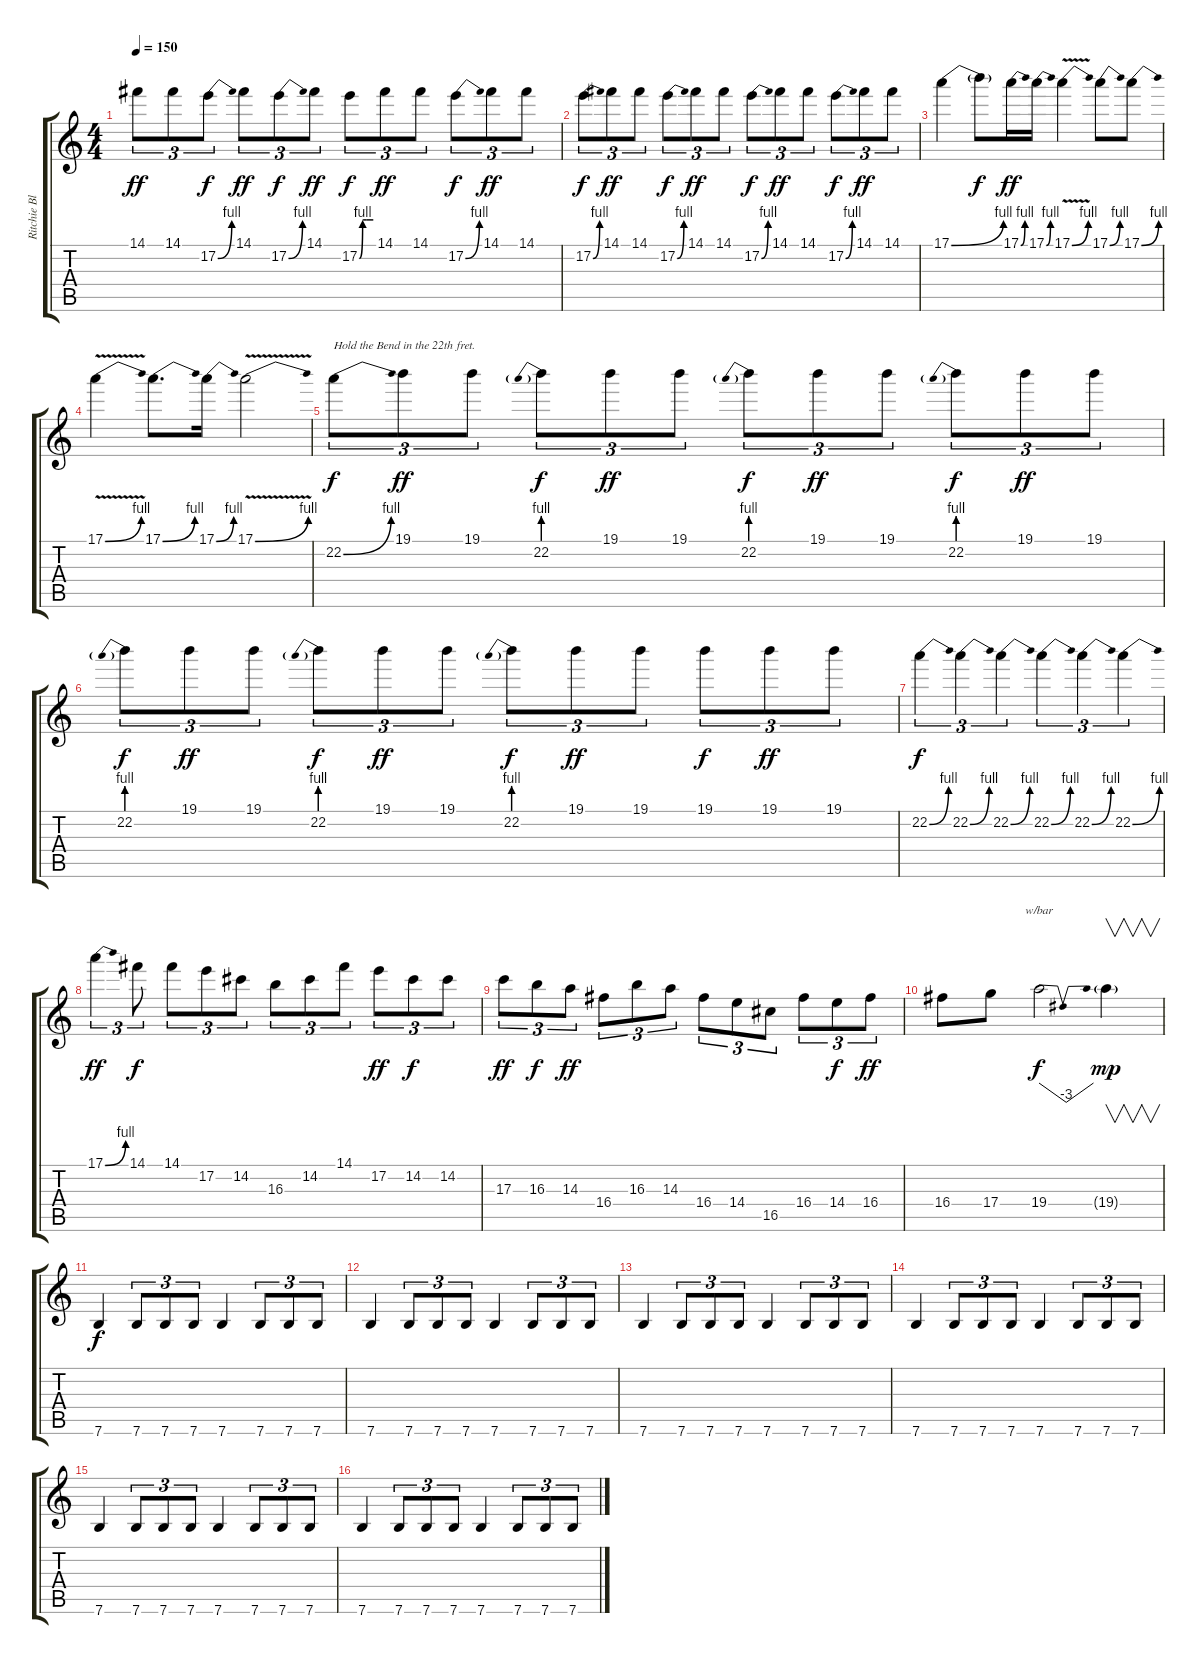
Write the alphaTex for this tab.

\track ("Ritchie Blackmore" "Ritchie Bl") {instrument distortionguitar}
\staff {score tabs}
\tuning (E4 B3 G3 D3 A2 E2) {hide}
\ts (4 4)
\tempo 150
\clef g2
\ks c
14.1.8{tu (3 2) dy ff} 14.1.8{tu (3 2)} 17.2{be (bend 0 0 60 4)}.8{tu (3 2) dy f} 14.1.8{tu (3 2) dy ff} 17.2{be (bend 0 0 60 4)}.8{tu (3 2) dy f} 14.1.8{tu (3 2) dy ff} 17.2{be (custom 0 0 14 4 16 4 30 4 60 4)}.8{tu (3 2) dy f} 14.1.8{tu (3 2) dy ff} 14.1.8{tu (3 2)} 17.2{be (bend 0 0 60 4)}.8{tu (3 2) dy f} 14.1.8{tu (3 2) dy ff} 14.1.8{tu (3 2)} |
17.2{be (bend 0 0 60 4)}.8{tu (3 2) dy f} 14.1.8{tu (3 2) dy ff} 14.1.8{tu (3 2)} 17.2{be (bend 0 0 60 4)}.8{tu (3 2) dy f} 14.1.8{tu (3 2) dy ff} 14.1.8{tu (3 2)} 17.2{be (bend 0 0 60 4)}.8{tu (3 2) dy f} 14.1.8{tu (3 2) dy ff} 14.1.8{tu (3 2)} 17.2{be (bend 0 0 60 4)}.8{tu (3 2) dy f} 14.1.8{tu (3 2) dy ff} 14.1.8{tu (3 2)} |
17.1{be (bend 0 0 60 4)}.4 17.1{t}.8{dy f} 17.1{be (bend 0 0 60 4)}.16{dy ff} 17.1{be (bend 0 0 60 4)}.16 17.1{be (bend 0 0 60 4) v}.4 17.1{be (bend 0 0 60 4)}.8 17.1{be (bend 0 0 60 4)}.8 |
17.1{be (bend 0 0 60 4) v}.4 17.1{be (bend 0 0 60 4)}.8{d} 17.1{be (bend 0 0 60 4)}.16 17.1{be (bend 0 0 60 4) v}.2 |
22.2{be (bend 0 0 60 4)}.8{tu (3 2) txt "Hold the Bend in the 22th fret." dy f} 19.1.8{tu (3 2) dy ff} 19.1.8{tu (3 2)} 22.2{be (prebend 0 4 60 4)}.8{tu (3 2) dy f} 19.1.8{tu (3 2) dy ff} 19.1.8{tu (3 2)} 22.2{be (prebend 0 4 60 4)}.8{tu (3 2) dy f} 19.1.8{tu (3 2) dy ff} 19.1.8{tu (3 2)} 22.2{be (prebend 0 4 60 4)}.8{tu (3 2) dy f} 19.1.8{tu (3 2) dy ff} 19.1.8{tu (3 2)} |
22.2{be (prebend 0 4 60 4)}.8{tu (3 2) dy f} 19.1.8{tu (3 2) dy ff} 19.1.8{tu (3 2)} 22.2{be (prebend 0 4 60 4)}.8{tu (3 2) dy f} 19.1.8{tu (3 2) dy ff} 19.1.8{tu (3 2)} 22.2{be (prebend 0 4 60 4)}.8{tu (3 2) dy f} 19.1.8{tu (3 2) dy ff} 19.1.8{tu (3 2)} 19.1.8{tu (3 2) dy f} 19.1.8{tu (3 2) dy ff} 19.1.8{tu (3 2)} |
22.2{be (bend 0 0 60 4)}.4{tu (3 2) dy f} 22.2{be (bend 0 0 60 4)}.4{tu (3 2)} 22.2{be (bend 0 0 60 4)}.4{tu (3 2)} 22.2{be (bend 0 0 60 4)}.4{tu (3 2)} 22.2{be (bend 0 0 60 4)}.4{tu (3 2)} 22.2{be (bend 0 0 60 4)}.4{tu (3 2)} |
17.1{be (bend 0 0 60 4)}.4{tu (3 2) dy ff} 14.1.8{tu (3 2) dy f} 14.1.8{tu (3 2)} 17.2.8{tu (3 2)} 14.2.8{tu (3 2)} 16.3.8{tu (3 2)} 14.2.8{tu (3 2)} 14.1.8{tu (3 2)} 17.2.8{tu (3 2) dy ff} 14.2.8{tu (3 2) dy f} 14.2.8{tu (3 2)} |
17.3.8{tu (3 2) dy ff} 16.3.8{tu (3 2) dy f} 14.3.8{tu (3 2) dy ff} 16.4.8{tu (3 2)} 16.3.8{tu (3 2)} 14.3.8{tu (3 2)} 16.4.8{tu (3 2)} 14.4.8{tu (3 2)} 16.5.8{tu (3 2)} 16.4.8{tu (3 2)} 14.4.8{tu (3 2) dy f} 16.4.8{tu (3 2) dy ff} |
16.4.8 17.4.8 19.4.2{tbe (dip default 0 0 30 -12 60 0) dy f} 19.4{g}.4{v dy mp} |
7.6.4{dy f} 7.6.8{tu (3 2)} 7.6.8{tu (3 2)} 7.6.8{tu (3 2)} 7.6.4 7.6.8{tu (3 2)} 7.6.8{tu (3 2)} 7.6.8{tu (3 2)} |
7.6.4 7.6.8{tu (3 2)} 7.6.8{tu (3 2)} 7.6.8{tu (3 2)} 7.6.4 7.6.8{tu (3 2)} 7.6.8{tu (3 2)} 7.6.8{tu (3 2)} |
7.6.4 7.6.8{tu (3 2)} 7.6.8{tu (3 2)} 7.6.8{tu (3 2)} 7.6.4 7.6.8{tu (3 2)} 7.6.8{tu (3 2)} 7.6.8{tu (3 2)} |
7.6.4 7.6.8{tu (3 2)} 7.6.8{tu (3 2)} 7.6.8{tu (3 2)} 7.6.4 7.6.8{tu (3 2)} 7.6.8{tu (3 2)} 7.6.8{tu (3 2)} |
7.6.4 7.6.8{tu (3 2)} 7.6.8{tu (3 2)} 7.6.8{tu (3 2)} 7.6.4 7.6.8{tu (3 2)} 7.6.8{tu (3 2)} 7.6.8{tu (3 2)} |
7.6.4 7.6.8{tu (3 2)} 7.6.8{tu (3 2)} 7.6.8{tu (3 2)} 7.6.4 7.6.8{tu (3 2)} 7.6.8{tu (3 2)} 7.6.8{tu (3 2)}
